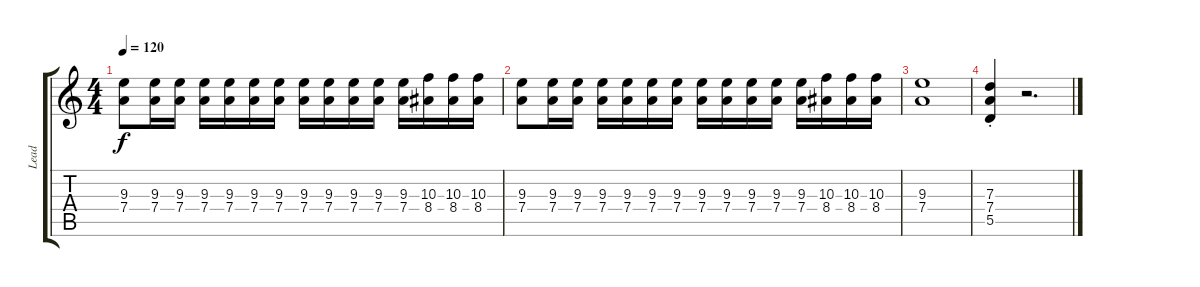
\track ("Lead" "Lead") {instrument distortionguitar}
\staff {score tabs}
\tuning (E4 B3 G3 D3 A2 E2) {hide}
\ts (4 4)
\tempo 120
\clef g2
\ks c
(9.3 7.4).8{dy f} (9.3 7.4).16 (9.3 7.4).16 (9.3 7.4).16 (9.3 7.4).16 (9.3 7.4).16 (9.3 7.4).16 (9.3 7.4).16 (9.3 7.4).16 (9.3 7.4).16 (9.3 7.4).16 (9.3 7.4).16 (10.3 8.4).16 (10.3 8.4).16 (10.3 8.4).16 |
(9.3 7.4).8 (9.3 7.4).16 (9.3 7.4).16 (9.3 7.4).16 (9.3 7.4).16 (9.3 7.4).16 (9.3 7.4).16 (9.3 7.4).16 (9.3 7.4).16 (9.3 7.4).16 (9.3 7.4).16 (9.3 7.4).16 (10.3 8.4).16 (10.3 8.4).16 (10.3 8.4).16 |
(9.3 7.4).1 |
(7.3{st} 7.4{st} 5.5{st}).4 r.2{d}
